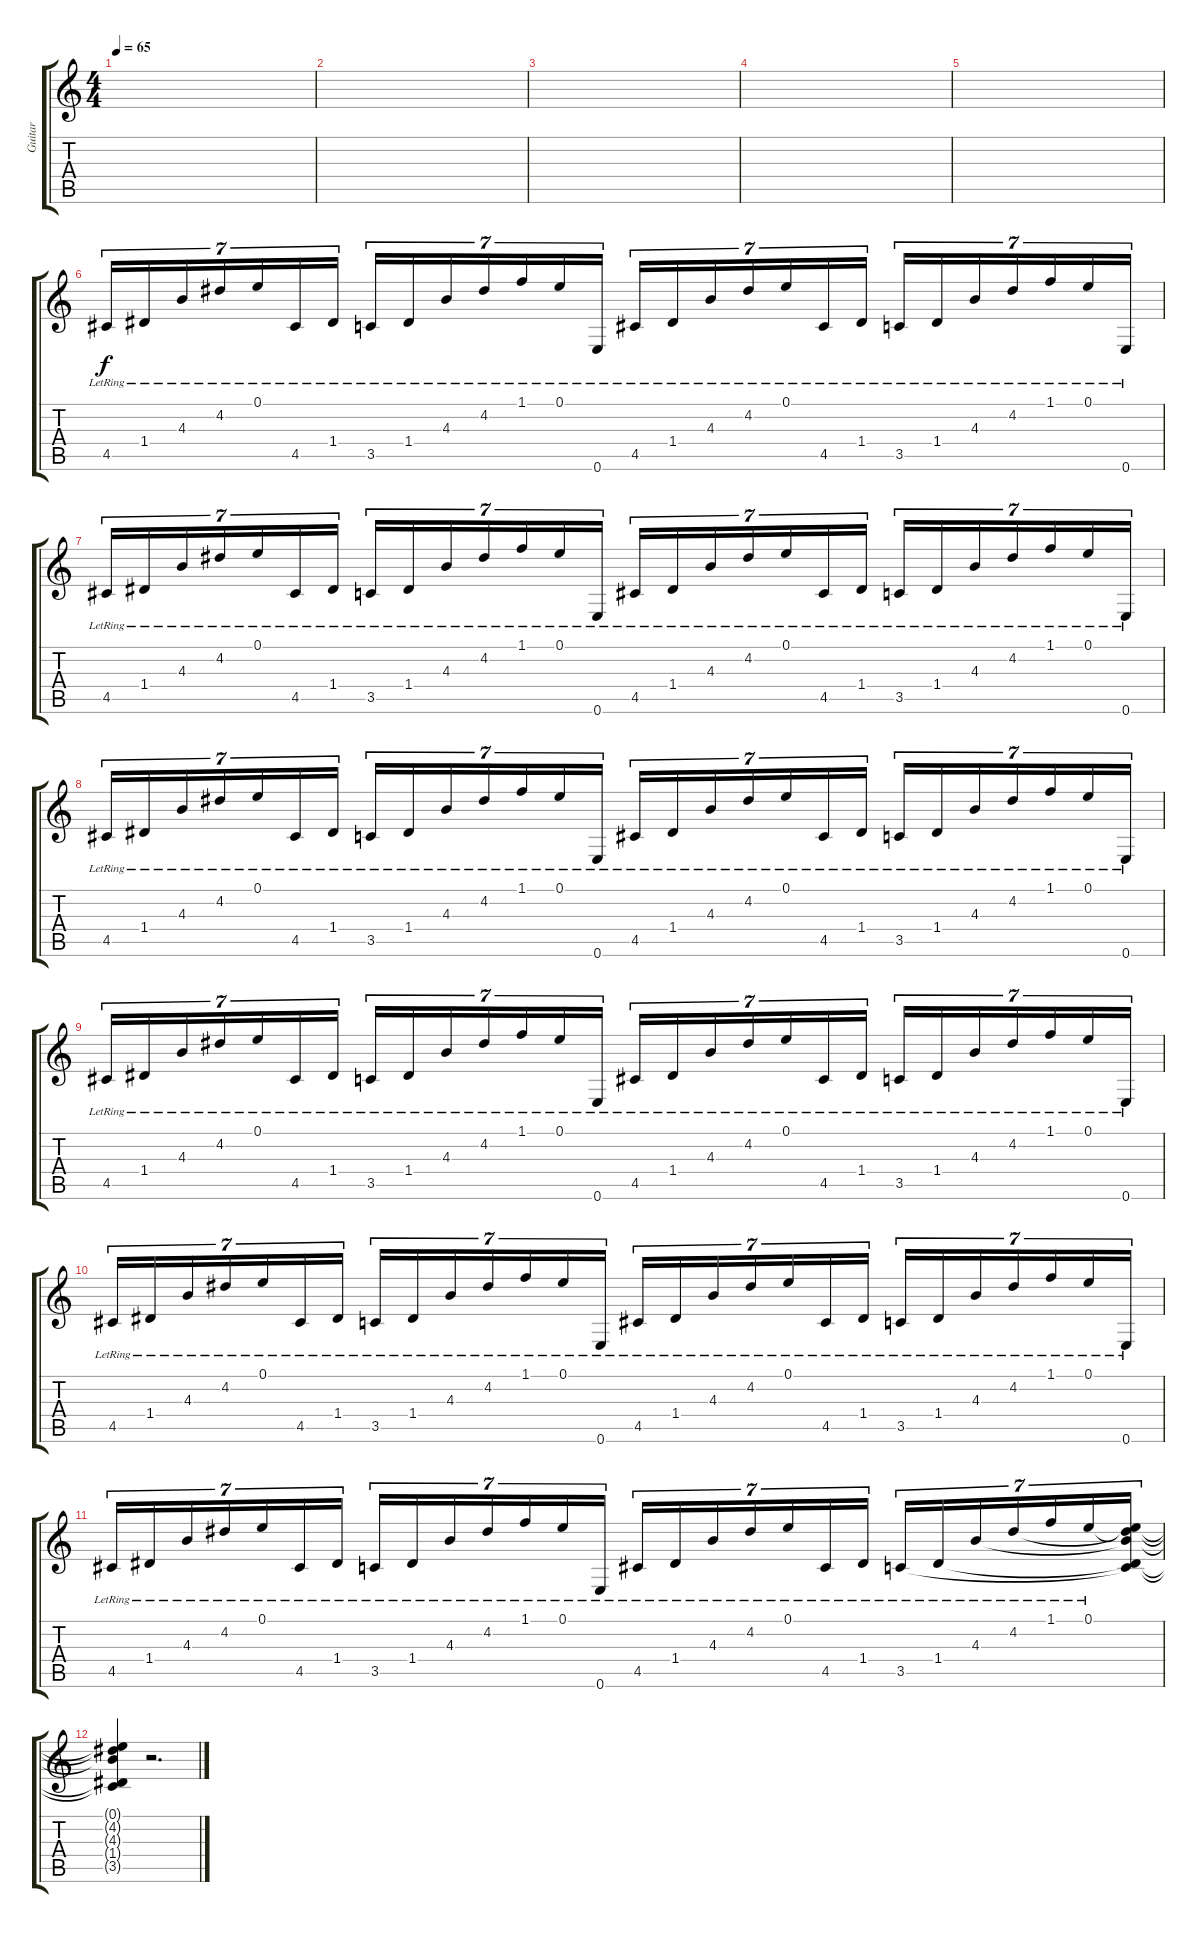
\track ("Guitar" "Guitar") {instrument acousticguitarsteel}
\staff {score tabs}
\tuning (E4 B3 G3 D3 A2 E2) {hide}
\ts (4 4)
\tempo 65
\clef g2
\ks c
|
|
|
|
|
4.5{lr}.16{tu (7 4)} 1.4{lr}.16{tu (7 4)} 4.3{lr}.16{tu (7 4)} 4.2{lr}.16{tu (7 4)} 0.1{lr}.16{tu (7 4)} 4.5{lr}.16{tu (7 4)} 1.4{lr}.16{tu (7 4)} 3.5{lr}.16{tu (7 4)} 1.4{lr}.16{tu (7 4)} 4.3{lr}.16{tu (7 4)} 4.2{lr}.16{tu (7 4)} 1.1{lr}.16{tu (7 4)} 0.1{lr}.16{tu (7 4)} 0.6{lr}.16{tu (7 4)} 4.5{lr}.16{tu (7 4)} 1.4{lr}.16{tu (7 4)} 4.3{lr}.16{tu (7 4)} 4.2{lr}.16{tu (7 4)} 0.1{lr}.16{tu (7 4)} 4.5{lr}.16{tu (7 4)} 1.4{lr}.16{tu (7 4)} 3.5{lr}.16{tu (7 4)} 1.4{lr}.16{tu (7 4)} 4.3{lr}.16{tu (7 4)} 4.2{lr}.16{tu (7 4)} 1.1{lr}.16{tu (7 4)} 0.1{lr}.16{tu (7 4)} 0.6{lr}.16{tu (7 4)} |
4.5{lr}.16{tu (7 4)} 1.4{lr}.16{tu (7 4)} 4.3{lr}.16{tu (7 4)} 4.2{lr}.16{tu (7 4)} 0.1{lr}.16{tu (7 4)} 4.5{lr}.16{tu (7 4)} 1.4{lr}.16{tu (7 4)} 3.5{lr}.16{tu (7 4)} 1.4{lr}.16{tu (7 4)} 4.3{lr}.16{tu (7 4)} 4.2{lr}.16{tu (7 4)} 1.1{lr}.16{tu (7 4)} 0.1{lr}.16{tu (7 4)} 0.6{lr}.16{tu (7 4)} 4.5{lr}.16{tu (7 4)} 1.4{lr}.16{tu (7 4)} 4.3{lr}.16{tu (7 4)} 4.2{lr}.16{tu (7 4)} 0.1{lr}.16{tu (7 4)} 4.5{lr}.16{tu (7 4)} 1.4{lr}.16{tu (7 4)} 3.5{lr}.16{tu (7 4)} 1.4{lr}.16{tu (7 4)} 4.3{lr}.16{tu (7 4)} 4.2{lr}.16{tu (7 4)} 1.1{lr}.16{tu (7 4)} 0.1{lr}.16{tu (7 4)} 0.6{lr}.16{tu (7 4)} |
4.5{lr}.16{tu (7 4)} 1.4{lr}.16{tu (7 4)} 4.3{lr}.16{tu (7 4)} 4.2{lr}.16{tu (7 4)} 0.1{lr}.16{tu (7 4)} 4.5{lr}.16{tu (7 4)} 1.4{lr}.16{tu (7 4)} 3.5{lr}.16{tu (7 4)} 1.4{lr}.16{tu (7 4)} 4.3{lr}.16{tu (7 4)} 4.2{lr}.16{tu (7 4)} 1.1{lr}.16{tu (7 4)} 0.1{lr}.16{tu (7 4)} 0.6{lr}.16{tu (7 4)} 4.5{lr}.16{tu (7 4)} 1.4{lr}.16{tu (7 4)} 4.3{lr}.16{tu (7 4)} 4.2{lr}.16{tu (7 4)} 0.1{lr}.16{tu (7 4)} 4.5{lr}.16{tu (7 4)} 1.4{lr}.16{tu (7 4)} 3.5{lr}.16{tu (7 4)} 1.4{lr}.16{tu (7 4)} 4.3{lr}.16{tu (7 4)} 4.2{lr}.16{tu (7 4)} 1.1{lr}.16{tu (7 4)} 0.1{lr}.16{tu (7 4)} 0.6{lr}.16{tu (7 4)} |
4.5{lr}.16{tu (7 4)} 1.4{lr}.16{tu (7 4)} 4.3{lr}.16{tu (7 4)} 4.2{lr}.16{tu (7 4)} 0.1{lr}.16{tu (7 4)} 4.5{lr}.16{tu (7 4)} 1.4{lr}.16{tu (7 4)} 3.5{lr}.16{tu (7 4)} 1.4{lr}.16{tu (7 4)} 4.3{lr}.16{tu (7 4)} 4.2{lr}.16{tu (7 4)} 1.1{lr}.16{tu (7 4)} 0.1{lr}.16{tu (7 4)} 0.6{lr}.16{tu (7 4)} 4.5{lr}.16{tu (7 4)} 1.4{lr}.16{tu (7 4)} 4.3{lr}.16{tu (7 4)} 4.2{lr}.16{tu (7 4)} 0.1{lr}.16{tu (7 4)} 4.5{lr}.16{tu (7 4)} 1.4{lr}.16{tu (7 4)} 3.5{lr}.16{tu (7 4)} 1.4{lr}.16{tu (7 4)} 4.3{lr}.16{tu (7 4)} 4.2{lr}.16{tu (7 4)} 1.1{lr}.16{tu (7 4)} 0.1{lr}.16{tu (7 4)} 0.6{lr}.16{tu (7 4)} |
4.5{lr}.16{tu (7 4)} 1.4{lr}.16{tu (7 4)} 4.3{lr}.16{tu (7 4)} 4.2{lr}.16{tu (7 4)} 0.1{lr}.16{tu (7 4)} 4.5{lr}.16{tu (7 4)} 1.4{lr}.16{tu (7 4)} 3.5{lr}.16{tu (7 4)} 1.4{lr}.16{tu (7 4)} 4.3{lr}.16{tu (7 4)} 4.2{lr}.16{tu (7 4)} 1.1{lr}.16{tu (7 4)} 0.1{lr}.16{tu (7 4)} 0.6{lr}.16{tu (7 4)} 4.5{lr}.16{tu (7 4)} 1.4{lr}.16{tu (7 4)} 4.3{lr}.16{tu (7 4)} 4.2{lr}.16{tu (7 4)} 0.1{lr}.16{tu (7 4)} 4.5{lr}.16{tu (7 4)} 1.4{lr}.16{tu (7 4)} 3.5{lr}.16{tu (7 4)} 1.4{lr}.16{tu (7 4)} 4.3{lr}.16{tu (7 4)} 4.2{lr}.16{tu (7 4)} 1.1{lr}.16{tu (7 4)} 0.1{lr}.16{tu (7 4)} 0.6{lr}.16{tu (7 4)} |
4.5{lr}.16{tu (7 4)} 1.4{lr}.16{tu (7 4)} 4.3{lr}.16{tu (7 4)} 4.2{lr}.16{tu (7 4)} 0.1{lr}.16{tu (7 4)} 4.5{lr}.16{tu (7 4)} 1.4{lr}.16{tu (7 4)} 3.5{lr}.16{tu (7 4)} 1.4{lr}.16{tu (7 4)} 4.3{lr}.16{tu (7 4)} 4.2{lr}.16{tu (7 4)} 1.1{lr}.16{tu (7 4)} 0.1{lr}.16{tu (7 4)} 0.6{lr}.16{tu (7 4)} 4.5{lr}.16{tu (7 4)} 1.4{lr}.16{tu (7 4)} 4.3{lr}.16{tu (7 4)} 4.2{lr}.16{tu (7 4)} 0.1{lr}.16{tu (7 4)} 4.5{lr}.16{tu (7 4)} 1.4{lr}.16{tu (7 4)} 3.5{lr}.16{tu (7 4)} 1.4{lr}.16{tu (7 4)} 4.3{lr}.16{tu (7 4)} 4.2{lr}.16{tu (7 4)} 1.1{lr}.16{tu (7 4)} 0.1{lr}.16{tu (7 4)} (0.1{t} 4.2{t} 4.3{t} 1.4{t} 3.5{t}).16{tu (7 4)} |
(0.1{t} 4.2{t} 4.3{t} 1.4{t} 3.5{t}).4 r.2{d}
